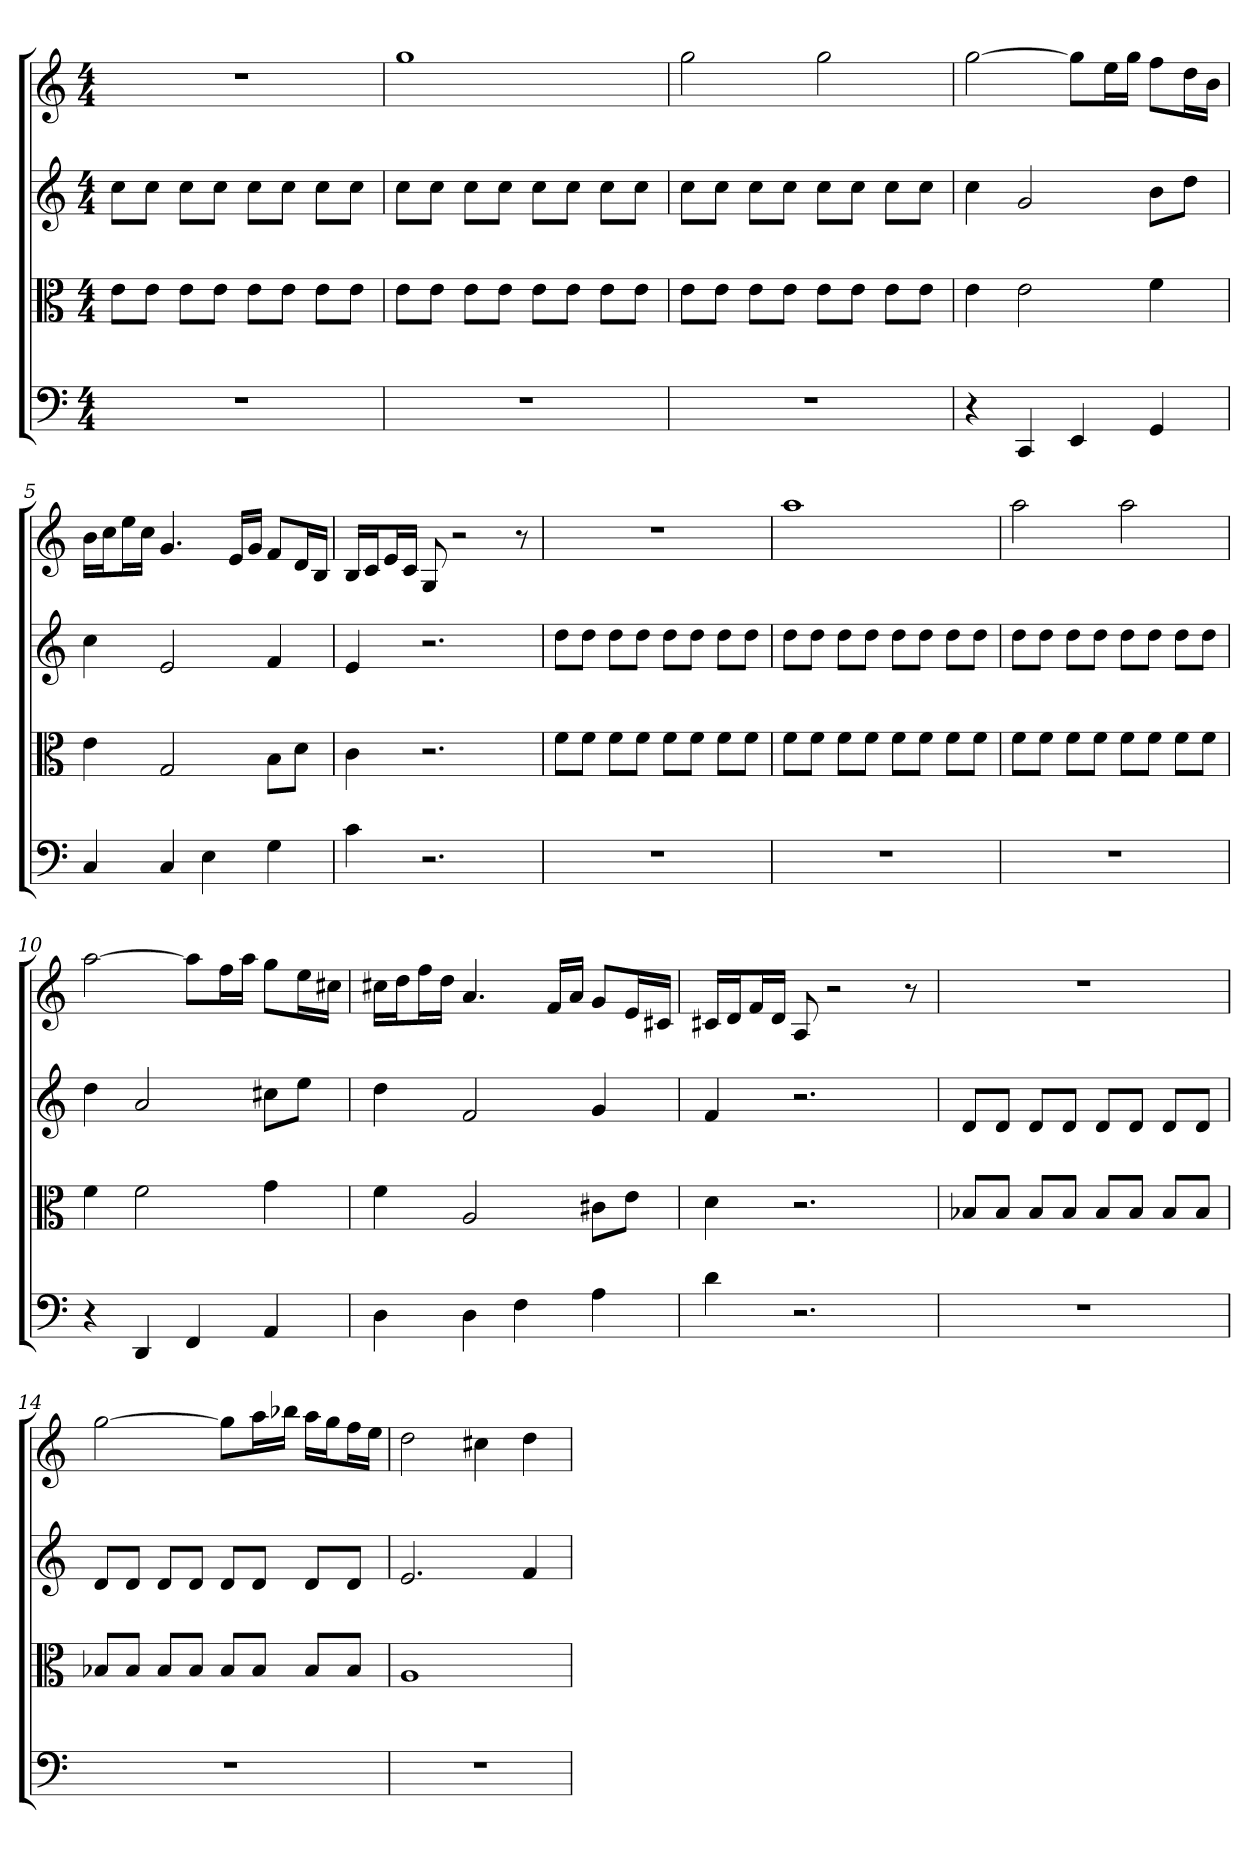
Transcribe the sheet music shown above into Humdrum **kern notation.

**kern	**kern	**kern	**kern
*part4	*part3	*part2	*part1
*staff4	*staff3	*staff2	*staff1
*clefF4	*clefC3	*	*
*k[]	*k[]	*k[]	*k[]
*C:	*C:	*C:	*C:
*M4/4	*M4/4	*M4/4	*M4/4
=	=	=	=
1r	8e\L	8ccL	1r
.	8e\J	8ccJ	.
.	8e\L	8ccL	.
.	8e\J	8ccJ	.
.	8e\L	8ccL	.
.	8e\J	8ccJ	.
.	8e\L	8ccL	.
.	8e\J	8ccJ	.
=2	=2	=2	=2
1r	8e\L	8ccL	1gg
.	8e\J	8ccJ	.
.	8e\L	8ccL	.
.	8e\J	8ccJ	.
.	8e\L	8ccL	.
.	8e\J	8ccJ	.
.	8e\L	8ccL	.
.	8e\J	8ccJ	.
=3	=3	=3	=3
1r	8e\L	8ccL	2gg
.	8e\J	8ccJ	.
.	8e\L	8ccL	.
.	8e\J	8ccJ	.
.	8e\L	8ccL	2gg
.	8e\J	8ccJ	.
.	8e\L	8ccL	.
.	8e\J	8ccJ	.
=4	=4	=4	=4
4r	4e	4cc	[2gg
4CC	2e	2g	.
4EE	.	.	8ggL]
.	.	.	16eeL
.	.	.	16ggJJ
4GG	4f	8bL	8ffL
.	.	8ddJ	16ddL
.	.	.	16bJJ
=5	=5	=5	=5
4C	4e	4cc	16bLL
.	.	.	16ccJ
.	.	.	16eeL
.	.	.	16ccJJ
4C	2G	2e	4.g
4E	.	.	.
.	.	.	16eLL
.	.	.	16gJJ
4G	8B\L	4f	8fL
.	8d\J	.	16dL
.	.	.	16BJJ
=6	=6	=6	=6
4c	4c	4e	16BLL
.	.	.	16cJ
.	.	.	16eL
.	.	.	16cJJ
2.r	2.r	2.r	8G
.	.	.	2r
.	.	.	8r
=7	=7	=7	=7
1r	8f\L	8ddL	1r
.	8f\J	8ddJ	.
.	8f\L	8ddL	.
.	8f\J	8ddJ	.
.	8f\L	8ddL	.
.	8f\J	8ddJ	.
.	8f\L	8ddL	.
.	8f\J	8ddJ	.
=8	=8	=8	=8
1r	8f\L	8ddL	1aa
.	8f\J	8ddJ	.
.	8f\L	8ddL	.
.	8f\J	8ddJ	.
.	8f\L	8ddL	.
.	8f\J	8ddJ	.
.	8f\L	8ddL	.
.	8f\J	8ddJ	.
=9	=9	=9	=9
1r	8f\L	8ddL	2aa
.	8f\J	8ddJ	.
.	8f\L	8ddL	.
.	8f\J	8ddJ	.
.	8f\L	8ddL	2aa
.	8f\J	8ddJ	.
.	8f\L	8ddL	.
.	8f\J	8ddJ	.
=10	=10	=10	=10
4r	4f	4dd	[2aa
4DD	2f	2a	.
4FF	.	.	8aaL]
.	.	.	16ffL
.	.	.	16aaJJ
4AA	4g	8cc#XL	8ggL
.	.	8eeJ	16eeL
.	.	.	16cc#XJJ
=11	=11	=11	=11
4D	4f	4dd	16cc#XLL
.	.	.	16ddJ
.	.	.	16ffL
.	.	.	16ddJJ
4D	2A	2f	4.a
4F	.	.	.
.	.	.	16fLL
.	.	.	16aJJ
4A	8c#X\L	4g	8gL
.	8e\J	.	16eL
.	.	.	16c#XJJ
=12	=12	=12	=12
4d	4d	4f	16c#XLL
.	.	.	16dJ
.	.	.	16fL
.	.	.	16dJJ
2.r	2.r	2.r	8A
.	.	.	2r
.	.	.	8r
=13	=13	=13	=13
1r	8B-X/L	8dL	1r
.	8B-/J	8dJ	.
.	8B-/L	8dL	.
.	8B-/J	8dJ	.
.	8B-/L	8dL	.
.	8B-/J	8dJ	.
.	8B-/L	8dL	.
.	8B-/J	8dJ	.
=14	=14	=14	=14
1r	8B-X/L	8dL	[2gg
.	8B-/J	8dJ	.
.	8B-/L	8dL	.
.	8B-/J	8dJ	.
.	8B-/L	8dL	8ggL]
.	8B-/J	8dJ	16aaL
.	.	.	16bb-XJJ
.	8B-/L	8dL	16aaLL
.	.	.	16ggJ
.	8B-/J	8dJ	16ffL
.	.	.	16eeJJ
=15	=15	=15	=15
1r	1A	2.e	2dd
.	.	.	4cc#X
.	.	4f	4dd
=	=	=	=
*-	*-	*-	*-
